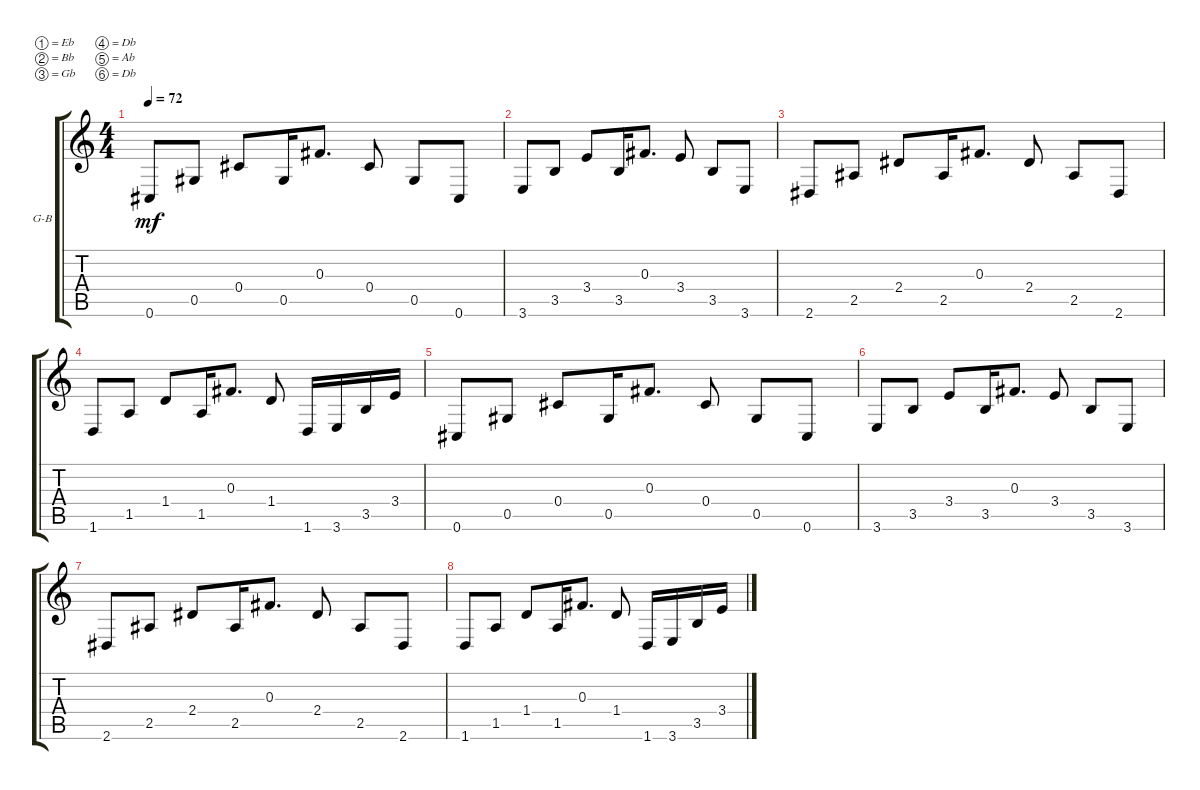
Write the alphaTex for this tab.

\defaultSystemsLayout 4
\bracketExtendMode groupsimilarinstruments
\firstSystemTrackNameOrientation horizontal
\otherSystemsTrackNameOrientation horizontal
\track ("Guitar Base" "G-B") {multiBarRest instrument acousticguitarsteel}
\staff {score tabs}
\tuning (Eb4 Bb3 Gb3 Db3 Ab2 Db2)
\ts (4 4)
\tempo 72
\clef g2
\ks c
0.6.8{dy mf} 0.5.8 0.4.8 0.5.16 0.3.8{d} 0.4.8 0.5.8 0.6.8 |
3.6.8 3.5.8 3.4.8 3.5.16 0.3.8{d} 3.4.8 3.5.8 3.6.8 |
2.6.8 2.5.8 2.4.8 2.5.16 0.3.8{d} 2.4.8 2.5.8 2.6.8 |
1.6.8 1.5.8 1.4.8 1.5.16 0.3.8{d} 1.4.8 1.6.16 3.6.16 3.5.16 3.4.16 |
0.6.8 0.5.8 0.4.8 0.5.16 0.3.8{d} 0.4.8 0.5.8 0.6.8 |
3.6.8 3.5.8 3.4.8 3.5.16 0.3.8{d} 3.4.8 3.5.8 3.6.8 |
2.6.8 2.5.8 2.4.8 2.5.16 0.3.8{d} 2.4.8 2.5.8 2.6.8 |
1.6.8 1.5.8 1.4.8 1.5.16 0.3.8{d} 1.4.8 1.6.16 3.6.16 3.5.16 3.4.16
